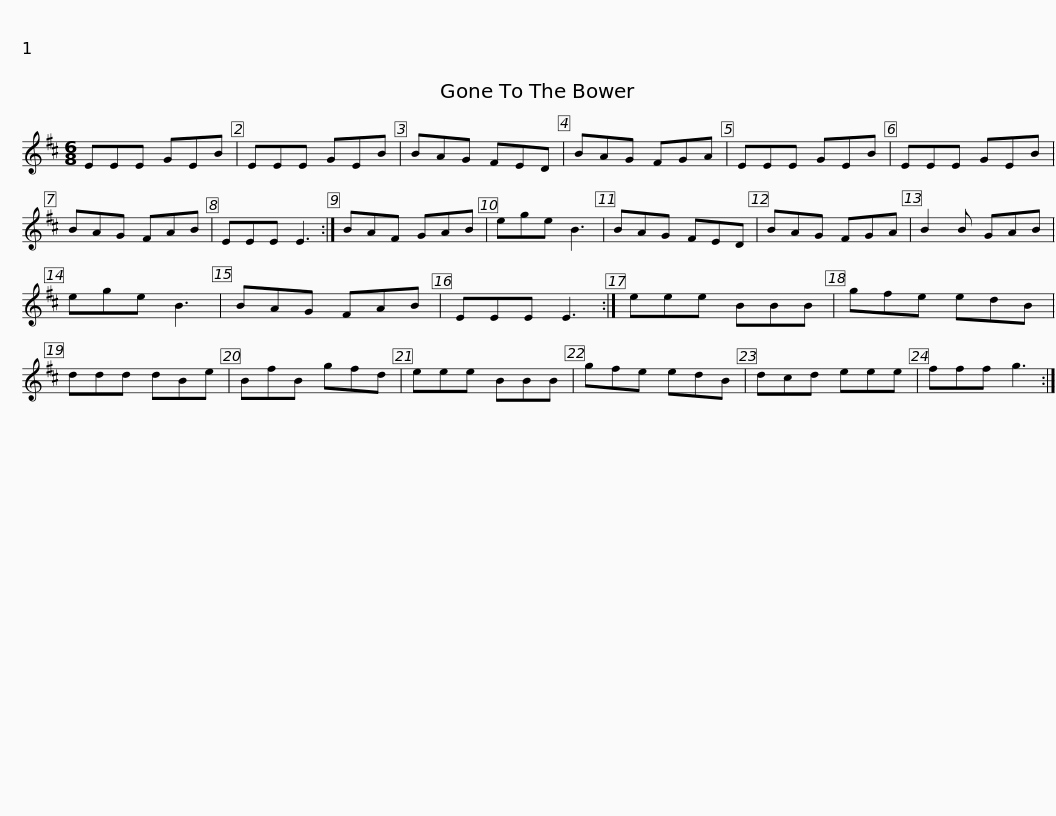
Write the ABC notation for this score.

X:1
L:1/8
M:6/8
I:linebreak $
K:D
V:1 treble
V:1
 EEE GEB | EEE GEB | BAG FED | BAG FGA | EEE GEB | %5
 EEE GEB | BAG FAB |$ EEE E3 :| BAF GAB | ege B3 | %10
 BAG FED | BAG FGA | B2 B GAB | ege B3 | BAG FAB |$ %15
 EEE E3 :| eee BBB | gfe edB | ddd dBe | BfB gfd | %20
 eee BBB | gfe edB |$ dcd eee | fff g3 :| %24
